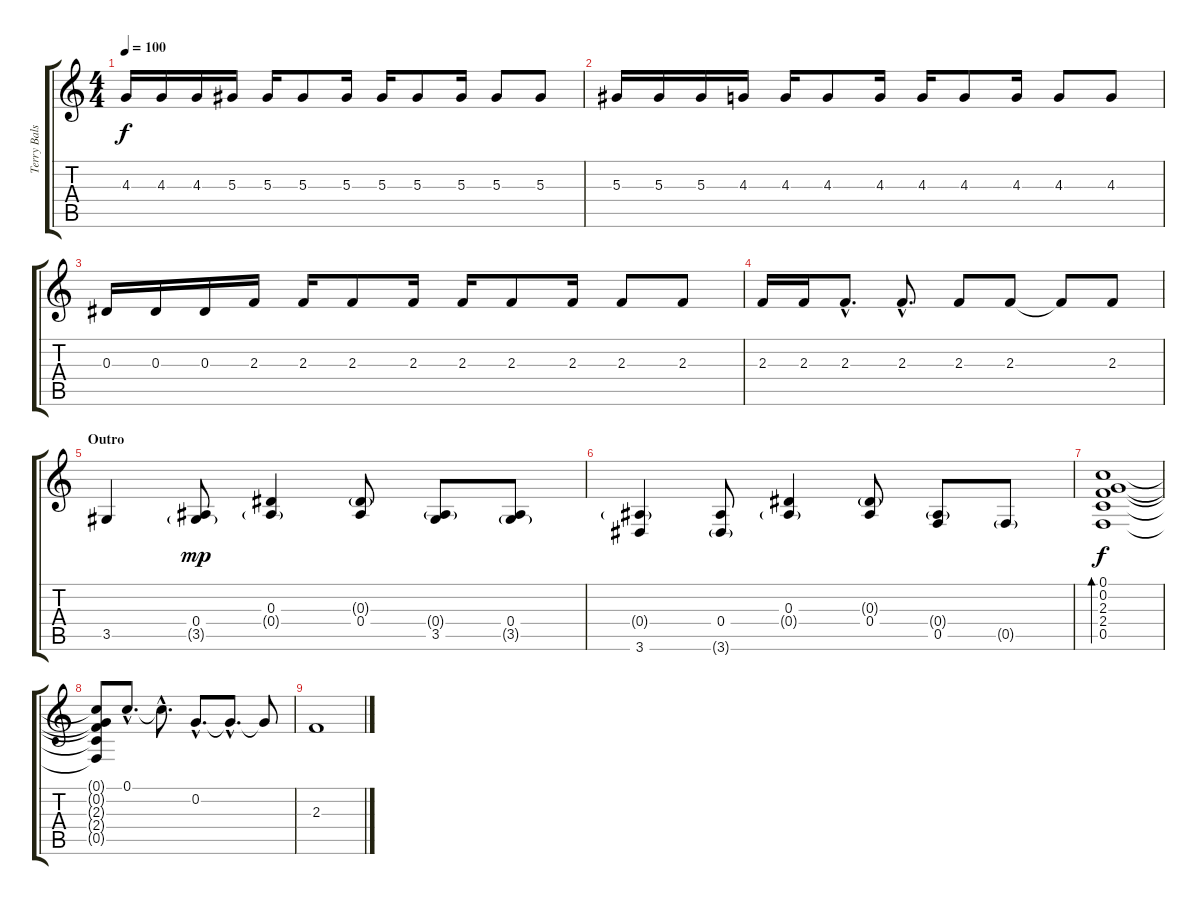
\track ("Terry Balsamo (Guitar Chorus)" "Terry Bals") {instrument electricguitarjazz}
\staff {score tabs}
\tuning (C4 G3 Eb3 Bb2 F2 C2) {hide}
\ts (4 4)
\tempo 100
\clef g2
\ks c
4.3.16{dy f} 4.3.16 4.3.16 5.3.16 5.3.16 5.3.8 5.3.16 5.3.16 5.3.8 5.3.16 5.3.8 5.3.8 |
5.3.16 5.3.16 5.3.16 4.3.16 4.3.16 4.3.8 4.3.16 4.3.16 4.3.8 4.3.16 4.3.8 4.3.8 |
0.3.16 0.3.16 0.3.16 2.3.16 2.3.16 2.3.8 2.3.16 2.3.16 2.3.8 2.3.16 2.3.8 2.3.8 |
2.3.16 2.3.16 2.3{hac}.8{d} 2.3{hac}.8{d} 2.3.8 2.3.8 2.3{t}.8 2.3.8 |
\section ("" "Outro")
3.5.4 (0.4 3.5{g}).8{dy mp} (0.3 0.4{g}).4 (0.3{g} 0.4).8 (0.4{g} 3.5).8 (0.4 3.5{g}).8 |
(0.4{g} 3.6).4 (0.4 3.6{g}).8 (0.3 0.4{g}).4 (0.3{g} 0.4).8 (0.4{g} 0.5).8 0.5{g}.8 |
(0.1 0.2 2.3 2.4 0.5).1{bd 240 dy f} |
(0.1{t} 0.2{t} 2.3{t} 2.4{t} 0.5{t}).8 0.1{hac}.8{d} 0.1{hac t}.8{d} 0.2{hac}.8{d} 0.2{hac t}.8{d} 0.2{t}.8 |
2.3.1
